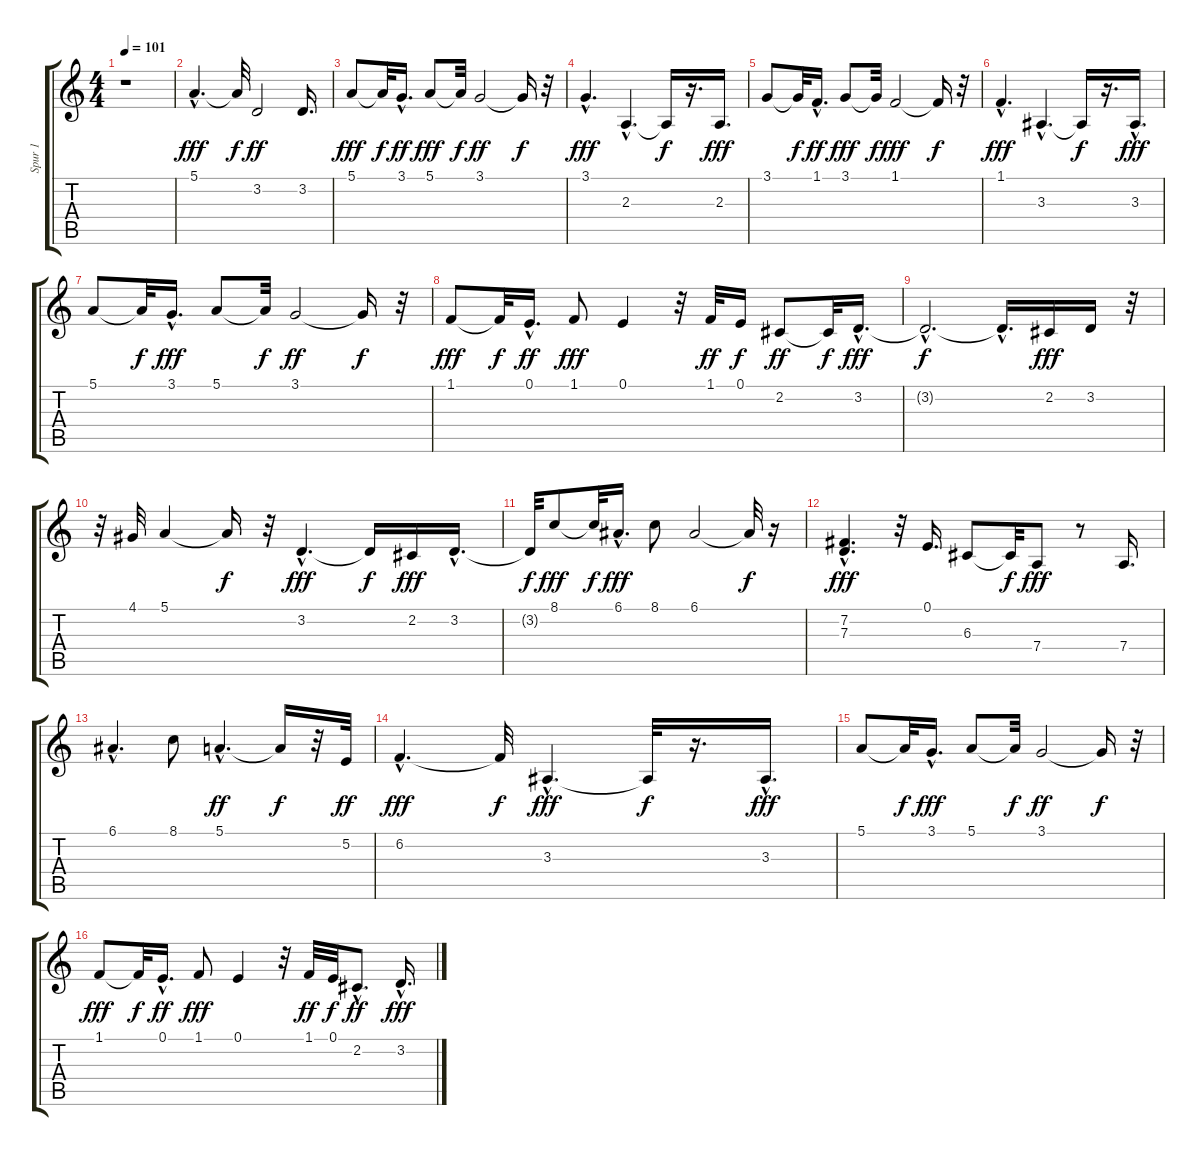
\track ("Spur 1" "Spur 1") {instrument altosax}
\staff {score tabs}
\tuning (E4 B3 G3 D3 A2 E2) {hide}
\ts (4 4)
\tempo 101
\clef g2
\ks c
r.1{dy fff instrument altosax} |
5.1{hac}.4{d} 5.1{t}.32{dy f} 3.2.2{dy ff} 3.2.16{d} |
5.1.8{dy fff} 5.1{t}.32{dy f} 3.1{hac}.16{d dy ff} 5.1.8{dy fff} 5.1{t}.32{dy f} 3.1.2{dy ff} 3.1{t}.16{dy f} r.32 |
3.1{hac}.4{d dy fff} 2.3{hac}.4{d} 2.3{t}.16{dy f} r.16{d} 2.3.16{d dy fff} |
3.1.8 3.1{t}.32{dy f} 1.1{hac}.16{d dy ff} 3.1.8{dy fff} 3.1{t}.32{dy f} 1.1.2{dy fff} 1.1{t}.16{dy f} r.32 |
1.1{hac}.4{d dy fff} 3.3{hac}.4{d} 3.3{t}.16{dy f} r.16{d} 3.3{hac}.16{d dy fff} |
5.1.8 5.1{t}.32{dy f} 3.1{hac}.16{d dy fff} 5.1.8 5.1{t}.32{dy f} 3.1.2{dy ff} 3.1{t}.16{dy f} r.32 |
1.1.8{dy fff} 1.1{t}.32{dy f} 0.1{hac}.16{d dy ff} 1.1.8{dy fff} 0.1.4 r.32 1.1.32{dy ff} 0.1.16{dy f} 2.2.8{dy ff} 2.2{t}.32{dy f} 3.2{hac}.16{d dy fff} |
3.2{hac t}.2{d dy f} 3.2{hac t}.16{d} 2.2.16{dy fff} 3.2.16 r.32 |
r.32 4.1.32 5.1.4 5.1{t}.16{dy f} r.32 3.2{hac}.4{d dy fff} 3.2{t}.16{dy f} 2.2.16{dy fff} 3.2{hac}.16{d} |
3.2{t}.32{dy f} 8.1.8{dy fff} 8.1{t}.32{dy f} 6.1{hac}.16{d dy fff} 8.1.8 6.1.2 6.1{t}.32{dy f} r.16 |
(7.2 7.3{hac}).4{d dy fff} r.32 0.1.16{d} 6.3.8 6.3{t}.32{dy f} 7.4.8{dy fff} r.8 7.4.16{d} |
6.1{hac}.4{d} 8.1.8 5.1{hac}.4{d dy ff} 5.1{t}.16{dy f} r.32 5.2.32{dy ff} |
6.2{hac}.4{d dy fff} 6.2{t}.32{dy f} 3.3{hac}.4{d dy fff} 3.3{t}.32{dy f} r.16{d} 3.3{hac}.16{d dy fff} |
5.1.8 5.1{t}.32{dy f} 3.1{hac}.16{d dy fff} 5.1.8 5.1{t}.32{dy f} 3.1.2{dy ff} 3.1{t}.16{dy f} r.32 |
1.1.8{dy fff} 1.1{t}.32{dy f} 0.1{hac}.16{d dy ff} 1.1.8{dy fff} 0.1.4 r.32 1.1.32{dy ff} 0.1.32{dy f} 2.2{hac}.8{d dy ff} 3.2{hac}.16{d dy fff}
